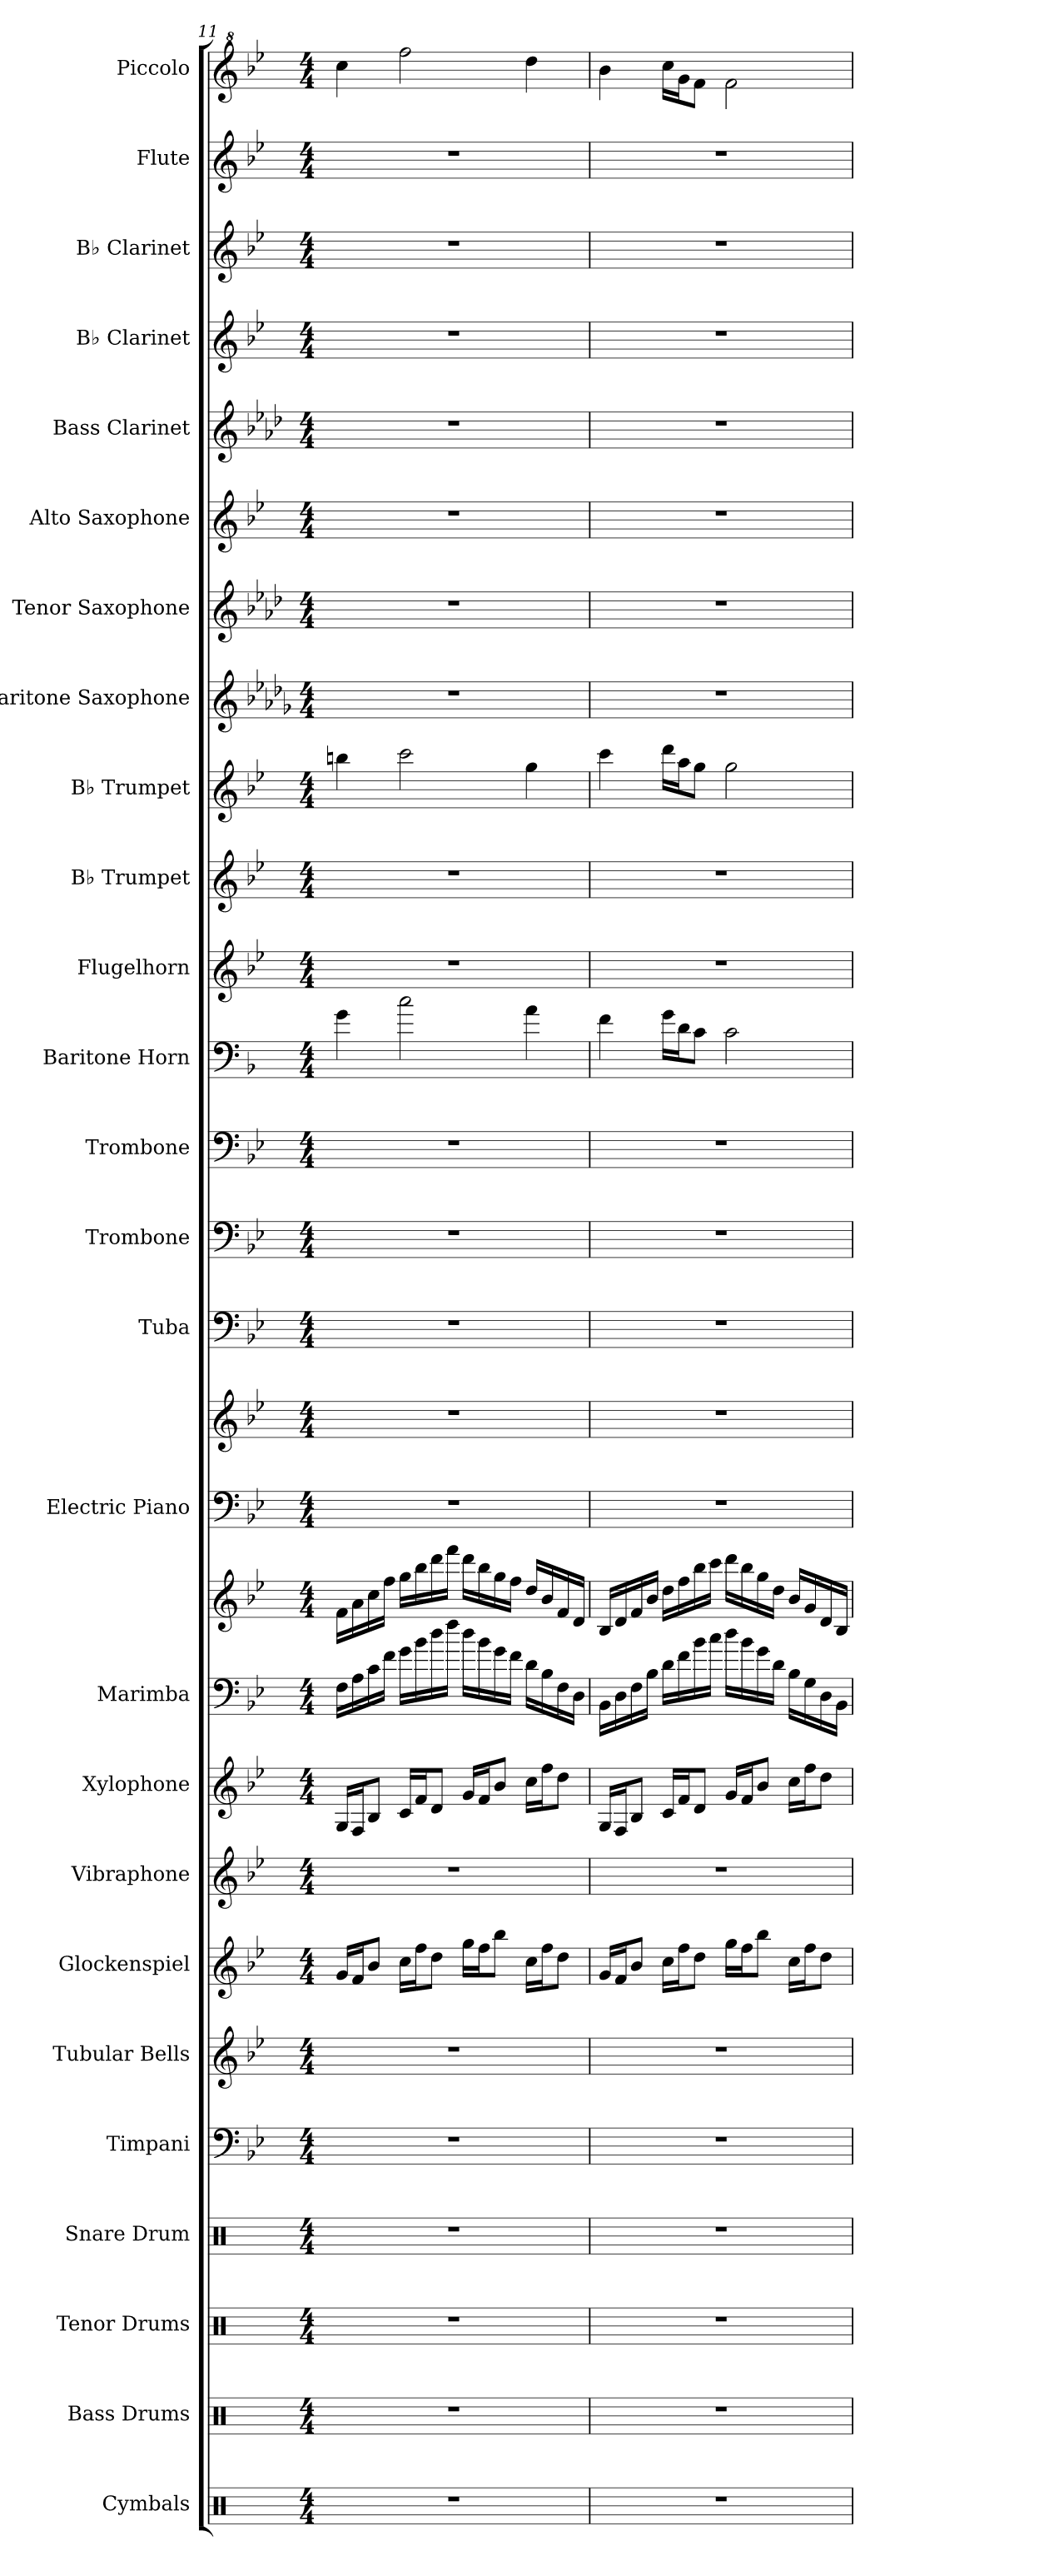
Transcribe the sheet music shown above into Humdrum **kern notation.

**kern	**kern	**kern	**kern	**kern	**kern	**kern	**kern	**kern	**kern	**kern	**kern	**kern	**kern	**kern	**kern	**kern	**kern	**kern	**kern	**kern	**kern	**kern	**kern	**kern	**kern	**kern	**kern
*part26	*part25	*part24	*part23	*part22	*part21	*part20	*part19	*part18	*part17	*part17	*part16	*part16	*part15	*part14	*part13	*part12	*part11	*part10	*part9	*part8	*part7	*part6	*part5	*part4	*part3	*part2	*part1
*staff28	*staff27	*staff26	*staff25	*staff24	*staff23	*staff22	*staff21	*staff20	*staff19	*staff18	*staff17	*staff16	*staff15	*staff14	*staff13	*staff12	*staff11	*staff10	*staff9	*staff8	*staff7	*staff6	*staff5	*staff4	*staff3	*staff2	*staff1
*I"Cymbals	*I"Bass Drums	*I"Tenor Drums	*I"Snare Drum	*I"Timpani	*I"Tubular Bells	*I"Glockenspiel	*I"Vibraphone	*I"Xylophone	*I"Marimba	*	*I"Electric Piano	*	*I"Tuba	*I"Trombone	*I"Trombone	*I"Baritone Horn	*I"Flugelhorn	*I"B♭ Trumpet	*I"B♭ Trumpet	*I"Baritone Saxophone	*I"Tenor Saxophone	*I"Alto Saxophone	*I"Bass Clarinet	*I"B♭ Clarinet	*I"B♭ Clarinet	*I"Flute	*I"Piccolo
*I'Cy	*I'BD	*I'TD	*I'SD	*I'Timp.	*I'Tu. Be.	*I'Glk.	*I'Vib.	*I'Xyl.	*I'Mrm.	*	*I'El. Pno.	*	*I'Tba.	*I'Tbn.	*I'Tbn.	*I'Bar. Hn.	*I'Flghn.	*I'B♭ Tpt.	*I'B♭ Tpt.	*I'Bar. Sax.	*I'T. Sax.	*I'A. Sax.	*I'B. Cl.	*I'B♭ Cl.	*I'B♭ Cl.	*I'Fl.	*I'Picc.
*clefX	*clefX	*clefX	*clefX	*clefF4	*clefG2	*clefG2	*clefG2	*clefG2	*clefF4	*clefG2	*clefF4	*clefG2	*clefF4	*clefF4	*clefF4	*clefF4	*clefG2	*clefG2	*clefG2	*clefG2	*clefG2	*clefG2	*clefG2	*clefG2	*clefG2	*clefG2	*clefG^2
*	*	*	*	*	*	*ITrd-14c-24	*	*ITrd-7c-12	*	*	*	*	*	*	*	*ITrd4c7	*ITrd1c2	*ITrd1c2	*ITrd1c2	*ITrd12c21	*ITrd8c14	*ITrd5c9	*ITrd8c14	*ITrd1c2	*ITrd1c2	*	*ITrd-7c-12
*k[]	*k[]	*k[]	*k[]	*k[b-e-]	*k[b-e-]	*k[b-e-]	*k[b-e-]	*k[b-e-]	*k[b-e-]	*k[b-e-]	*k[b-e-]	*k[b-e-]	*k[b-e-]	*k[b-e-]	*k[b-e-]	*k[b-e-]	*k[b-e-a-d-]	*k[b-e-a-d-]	*k[b-e-a-d-]	*k[b-e-a-d-g-]	*k[b-e-a-d-]	*k[b-e-a-d-g-]	*k[b-e-a-d-]	*k[b-e-a-d-]	*k[b-e-a-d-]	*k[b-e-]	*k[b-e-]
*M4/4	*M4/4	*M4/4	*M4/4	*M4/4	*M4/4	*M4/4	*M4/4	*M4/4	*M4/4	*M4/4	*M4/4	*M4/4	*M4/4	*M4/4	*M4/4	*M4/4	*M4/4	*M4/4	*M4/4	*M4/4	*M4/4	*M4/4	*M4/4	*M4/4	*M4/4	*M4/4	*M4/4
=11	=11	=11	=11	=11	=11	=11	=11	=11	=11	=11	=11	=11	=11	=11	=11	=11	=11	=11	=11	=11	=11	=11	=11	=11	=11	=11	=11
1r	1r	1r	1r	1r	1r	16ggg/LL	1r	16g/LL	16F\LL	16f\LL	1r	1r	1r	1r	1r	4c\	1r	1r	4aan\	1r	1r	1r	1r	1r	1r	1r	4cccc\
.	.	.	.	.	.	16fff/J	.	16f/J	16A\	16a\	.	.	.	.	.	.	.	.	.	.	.	.	.	.	.	.	.
.	.	.	.	.	.	8bbb-/J	.	8b-/J	16c\	16cc\	.	.	.	.	.	.	.	.	.	.	.	.	.	.	.	.	.
.	.	.	.	.	.	.	.	.	16f\JJ	16ff\JJ	.	.	.	.	.	.	.	.	.	.	.	.	.	.	.	.	.
.	.	.	.	.	.	16cccc\LL	.	16cc/LL	16g\LL	16gg\LL	.	.	.	.	.	2f\	.	.	2bb-\	.	.	.	.	.	.	.	2ffff\
.	.	.	.	.	.	16ffff\J	.	16ff/J	16b-\	16bb-\	.	.	.	.	.	.	.	.	.	.	.	.	.	.	.	.	.
.	.	.	.	.	.	8dddd\J	.	8dd/J	16dd\	16ddd\	.	.	.	.	.	.	.	.	.	.	.	.	.	.	.	.	.
.	.	.	.	.	.	.	.	.	16ff\JJ	16fff\JJ	.	.	.	.	.	.	.	.	.	.	.	.	.	.	.	.	.
.	.	.	.	.	.	16gggg\LL	.	16gg/LL	16dd\LL	16ddd\LL	.	.	.	.	.	.	.	.	.	.	.	.	.	.	.	.	.
.	.	.	.	.	.	16ffff\J	.	16ff/J	16b-\	16bb-\	.	.	.	.	.	.	.	.	.	.	.	.	.	.	.	.	.
.	.	.	.	.	.	8bbbb-\J	.	8bb-/J	16g\	16gg\	.	.	.	.	.	.	.	.	.	.	.	.	.	.	.	.	.
.	.	.	.	.	.	.	.	.	16f\JJ	16ff\JJ	.	.	.	.	.	.	.	.	.	.	.	.	.	.	.	.	.
.	.	.	.	.	.	16cccc\LL	.	16ccc\LL	16d\LL	16dd/LL	.	.	.	.	.	4d\	.	.	4ff\	.	.	.	.	.	.	.	4dddd\
.	.	.	.	.	.	16ffff\J	.	16fff\J	16B-\	16b-/	.	.	.	.	.	.	.	.	.	.	.	.	.	.	.	.	.
.	.	.	.	.	.	8dddd\J	.	8ddd\J	16F\	16f/	.	.	.	.	.	.	.	.	.	.	.	.	.	.	.	.	.
.	.	.	.	.	.	.	.	.	16D\JJ	16d/JJ	.	.	.	.	.	.	.	.	.	.	.	.	.	.	.	.	.
=12	=12	=12	=12	=12	=12	=12	=12	=12	=12	=12	=12	=12	=12	=12	=12	=12	=12	=12	=12	=12	=12	=12	=12	=12	=12	=12	=12
1r	1r	1r	1r	1r	1r	16ggg/LL	1r	16g/LL	16BB-\LL	16B-/LL	1r	1r	1r	1r	1r	4B-\	1r	1r	4bb-\	1r	1r	1r	1r	1r	1r	1r	4bbb-\
.	.	.	.	.	.	16fff/J	.	16f/J	16D\	16d/	.	.	.	.	.	.	.	.	.	.	.	.	.	.	.	.	.
.	.	.	.	.	.	8bbb-/J	.	8b-/J	16F\	16f/	.	.	.	.	.	.	.	.	.	.	.	.	.	.	.	.	.
.	.	.	.	.	.	.	.	.	16B-\JJ	16b-/JJ	.	.	.	.	.	.	.	.	.	.	.	.	.	.	.	.	.
.	.	.	.	.	.	16cccc\LL	.	16cc/LL	16d\LL	16dd\LL	.	.	.	.	.	16c\LL	.	.	16ccc\LL	.	.	.	.	.	.	.	16cccc\LL
.	.	.	.	.	.	16ffff\J	.	16ff/J	16f\	16ff\	.	.	.	.	.	16G\J	.	.	16gg\J	.	.	.	.	.	.	.	16ggg\J
.	.	.	.	.	.	8dddd\J	.	8dd/J	16b-\	16bb-\	.	.	.	.	.	8F\J	.	.	8ff\J	.	.	.	.	.	.	.	8fff\J
.	.	.	.	.	.	.	.	.	16cc\JJ	16ccc\JJ	.	.	.	.	.	.	.	.	.	.	.	.	.	.	.	.	.
.	.	.	.	.	.	16gggg\LL	.	16gg/LL	16dd\LL	16ddd\LL	.	.	.	.	.	2F\	.	.	2ff\	.	.	.	.	.	.	.	2fff\
.	.	.	.	.	.	16ffff\J	.	16ff/J	16b-\	16bb-\	.	.	.	.	.	.	.	.	.	.	.	.	.	.	.	.	.
.	.	.	.	.	.	8bbbb-\J	.	8bb-/J	16g\	16gg\	.	.	.	.	.	.	.	.	.	.	.	.	.	.	.	.	.
.	.	.	.	.	.	.	.	.	16d\JJ	16dd\JJ	.	.	.	.	.	.	.	.	.	.	.	.	.	.	.	.	.
.	.	.	.	.	.	16cccc\LL	.	16ccc\LL	16B-\LL	16b-/LL	.	.	.	.	.	.	.	.	.	.	.	.	.	.	.	.	.
.	.	.	.	.	.	16ffff\J	.	16fff\J	16G\	16g/	.	.	.	.	.	.	.	.	.	.	.	.	.	.	.	.	.
.	.	.	.	.	.	8dddd\J	.	8ddd\J	16D\	16d/	.	.	.	.	.	.	.	.	.	.	.	.	.	.	.	.	.
.	.	.	.	.	.	.	.	.	16BB-\JJ	16B-/JJ	.	.	.	.	.	.	.	.	.	.	.	.	.	.	.	.	.
=	=	=	=	=	=	=	=	=	=	=	=	=	=	=	=	=	=	=	=	=	=	=	=	=	=	=	=
*-	*-	*-	*-	*-	*-	*-	*-	*-	*-	*-	*-	*-	*-	*-	*-	*-	*-	*-	*-	*-	*-	*-	*-	*-	*-	*-	*-
